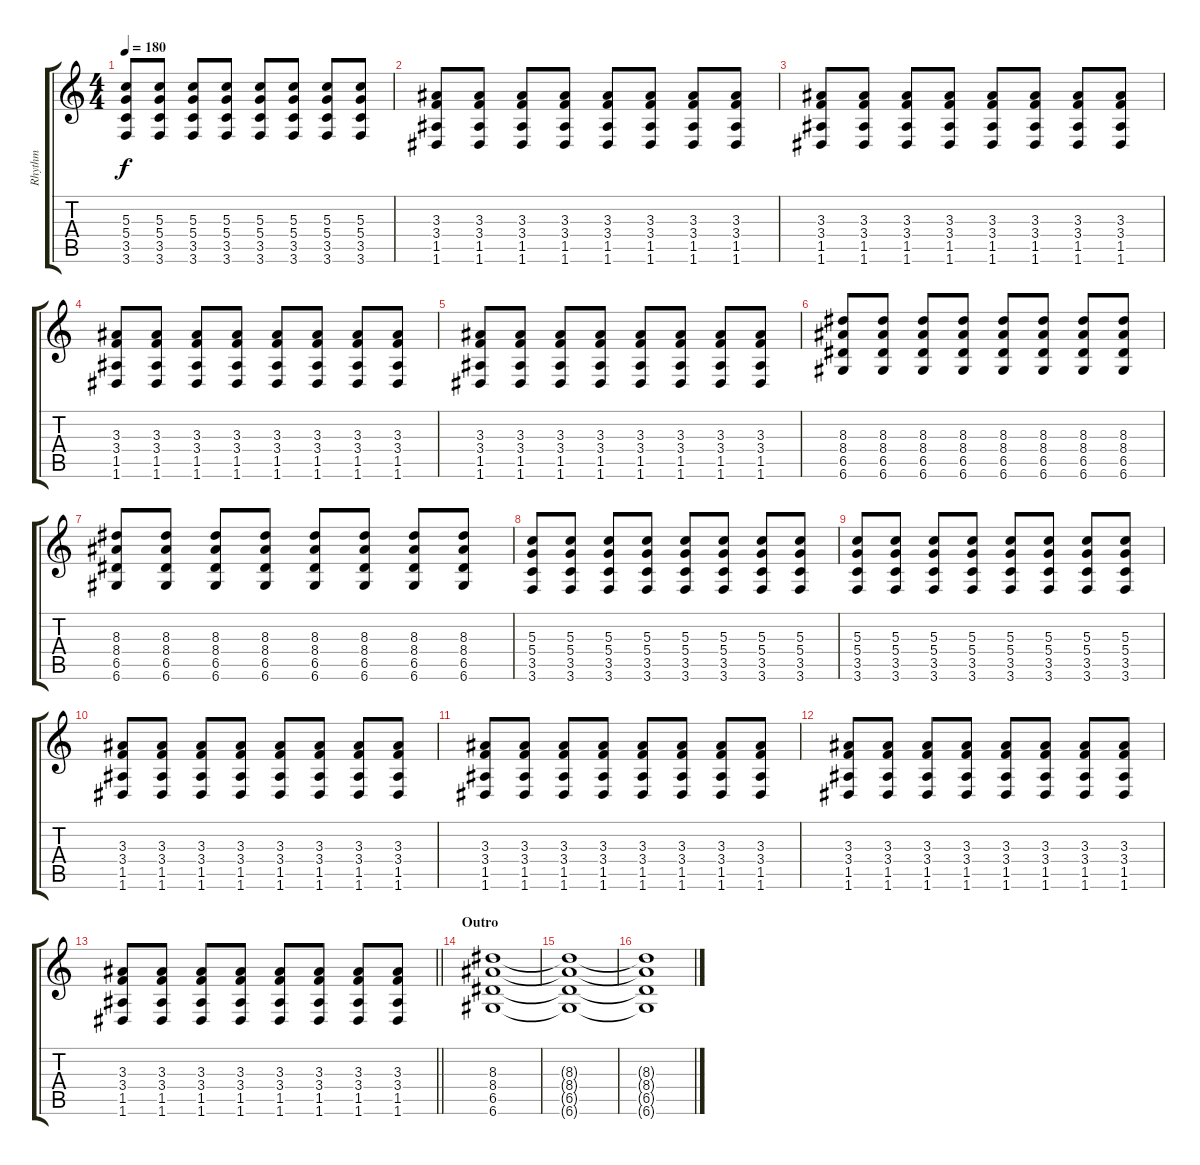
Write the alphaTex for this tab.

\track ("Rhythm" "Rhythm") {instrument distortionguitar}
\staff {score tabs}
\tuning (E4 B3 G3 D3 A2 D2) {hide}
\ts (4 4)
\tempo 180
\clef g2
\ks c
(5.3 5.4 3.5 3.6).8{dy f} (5.3 5.4 3.5 3.6).8 (5.3 5.4 3.5 3.6).8 (5.3 5.4 3.5 3.6).8 (5.3 5.4 3.5 3.6).8 (5.3 5.4 3.5 3.6).8 (5.3 5.4 3.5 3.6).8 (5.3 5.4 3.5 3.6).8 |
(3.3 3.4 1.5 1.6).8 (3.3 3.4 1.5 1.6).8 (3.3 3.4 1.5 1.6).8 (3.3 3.4 1.5 1.6).8 (3.3 3.4 1.5 1.6).8 (3.3 3.4 1.5 1.6).8 (3.3 3.4 1.5 1.6).8 (3.3 3.4 1.5 1.6).8 |
(3.3 3.4 1.5 1.6).8 (3.3 3.4 1.5 1.6).8 (3.3 3.4 1.5 1.6).8 (3.3 3.4 1.5 1.6).8 (3.3 3.4 1.5 1.6).8 (3.3 3.4 1.5 1.6).8 (3.3 3.4 1.5 1.6).8 (3.3 3.4 1.5 1.6).8 |
(3.3 3.4 1.5 1.6).8 (3.3 3.4 1.5 1.6).8 (3.3 3.4 1.5 1.6).8 (3.3 3.4 1.5 1.6).8 (3.3 3.4 1.5 1.6).8 (3.3 3.4 1.5 1.6).8 (3.3 3.4 1.5 1.6).8 (3.3 3.4 1.5 1.6).8 |
(3.3 3.4 1.5 1.6).8 (3.3 3.4 1.5 1.6).8 (3.3 3.4 1.5 1.6).8 (3.3 3.4 1.5 1.6).8 (3.3 3.4 1.5 1.6).8 (3.3 3.4 1.5 1.6).8 (3.3 3.4 1.5 1.6).8 (3.3 3.4 1.5 1.6).8 |
(8.3 8.4 6.5 6.6).8 (8.3 8.4 6.5 6.6).8 (8.3 8.4 6.5 6.6).8 (8.3 8.4 6.5 6.6).8 (8.3 8.4 6.5 6.6).8 (8.3 8.4 6.5 6.6).8 (8.3 8.4 6.5 6.6).8 (8.3 8.4 6.5 6.6).8 |
(8.3 8.4 6.5 6.6).8 (8.3 8.4 6.5 6.6).8 (8.3 8.4 6.5 6.6).8 (8.3 8.4 6.5 6.6).8 (8.3 8.4 6.5 6.6).8 (8.3 8.4 6.5 6.6).8 (8.3 8.4 6.5 6.6).8 (8.3 8.4 6.5 6.6).8 |
(5.3 5.4 3.5 3.6).8 (5.3 5.4 3.5 3.6).8 (5.3 5.4 3.5 3.6).8 (5.3 5.4 3.5 3.6).8 (5.3 5.4 3.5 3.6).8 (5.3 5.4 3.5 3.6).8 (5.3 5.4 3.5 3.6).8 (5.3 5.4 3.5 3.6).8 |
(5.3 5.4 3.5 3.6).8 (5.3 5.4 3.5 3.6).8 (5.3 5.4 3.5 3.6).8 (5.3 5.4 3.5 3.6).8 (5.3 5.4 3.5 3.6).8 (5.3 5.4 3.5 3.6).8 (5.3 5.4 3.5 3.6).8 (5.3 5.4 3.5 3.6).8 |
(3.3 3.4 1.5 1.6).8 (3.3 3.4 1.5 1.6).8 (3.3 3.4 1.5 1.6).8 (3.3 3.4 1.5 1.6).8 (3.3 3.4 1.5 1.6).8 (3.3 3.4 1.5 1.6).8 (3.3 3.4 1.5 1.6).8 (3.3 3.4 1.5 1.6).8 |
(3.3 3.4 1.5 1.6).8 (3.3 3.4 1.5 1.6).8 (3.3 3.4 1.5 1.6).8 (3.3 3.4 1.5 1.6).8 (3.3 3.4 1.5 1.6).8 (3.3 3.4 1.5 1.6).8 (3.3 3.4 1.5 1.6).8 (3.3 3.4 1.5 1.6).8 |
(3.3 3.4 1.5 1.6).8 (3.3 3.4 1.5 1.6).8 (3.3 3.4 1.5 1.6).8 (3.3 3.4 1.5 1.6).8 (3.3 3.4 1.5 1.6).8 (3.3 3.4 1.5 1.6).8 (3.3 3.4 1.5 1.6).8 (3.3 3.4 1.5 1.6).8 |
\barLineRight lightlight
(3.3 3.4 1.5 1.6).8 (3.3 3.4 1.5 1.6).8 (3.3 3.4 1.5 1.6).8 (3.3 3.4 1.5 1.6).8 (3.3 3.4 1.5 1.6).8 (3.3 3.4 1.5 1.6).8 (3.3 3.4 1.5 1.6).8 (3.3 3.4 1.5 1.6).8 |
\section ("" "Outro")
(8.3 8.4 6.5 6.6).1 |
(8.3{t} 8.4{t} 6.5{t} 6.6{t}).1 |
(8.3{t} 8.4{t} 6.5{t} 6.6{t}).1
